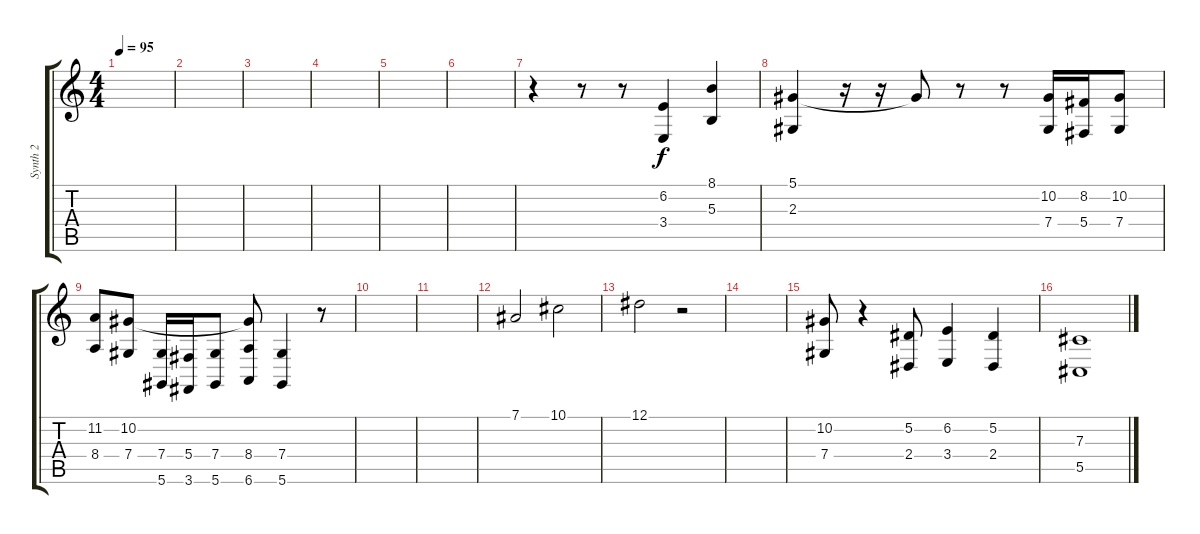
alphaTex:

\track ("Synth 2" "Synth 2") {instrument flute}
\staff {score tabs}
\tuning (Eb4 Bb3 Gb3 Db3 Ab2 Eb2) {hide}
\ts (4 4)
\tempo 95
\clef g2
\ks c
|
|
|
|
|
|
r.4 r.8 r.8 (6.2 3.4).4 (8.1 5.3).4 |
(5.1 2.3).4 r.16 r.16 5.1{t}.8 r.8 r.8 (10.2 7.4).16 (8.2 5.4).16 (10.2 7.4).8 |
(11.2 8.4).8 (10.2 7.4).8 (7.4 5.6).16 (5.4 3.6).16 (7.4 5.6).8 (10.2{t} 8.4 6.6).8 (7.4 5.6).4 r.8 |
|
|
7.1.2 10.1.2 |
12.1.2 r.2 |
|
(10.2 7.4).8 r.4 (5.2 2.4).8 (6.2 3.4).4 (5.2 2.4).4 |
(7.3 5.5).1
